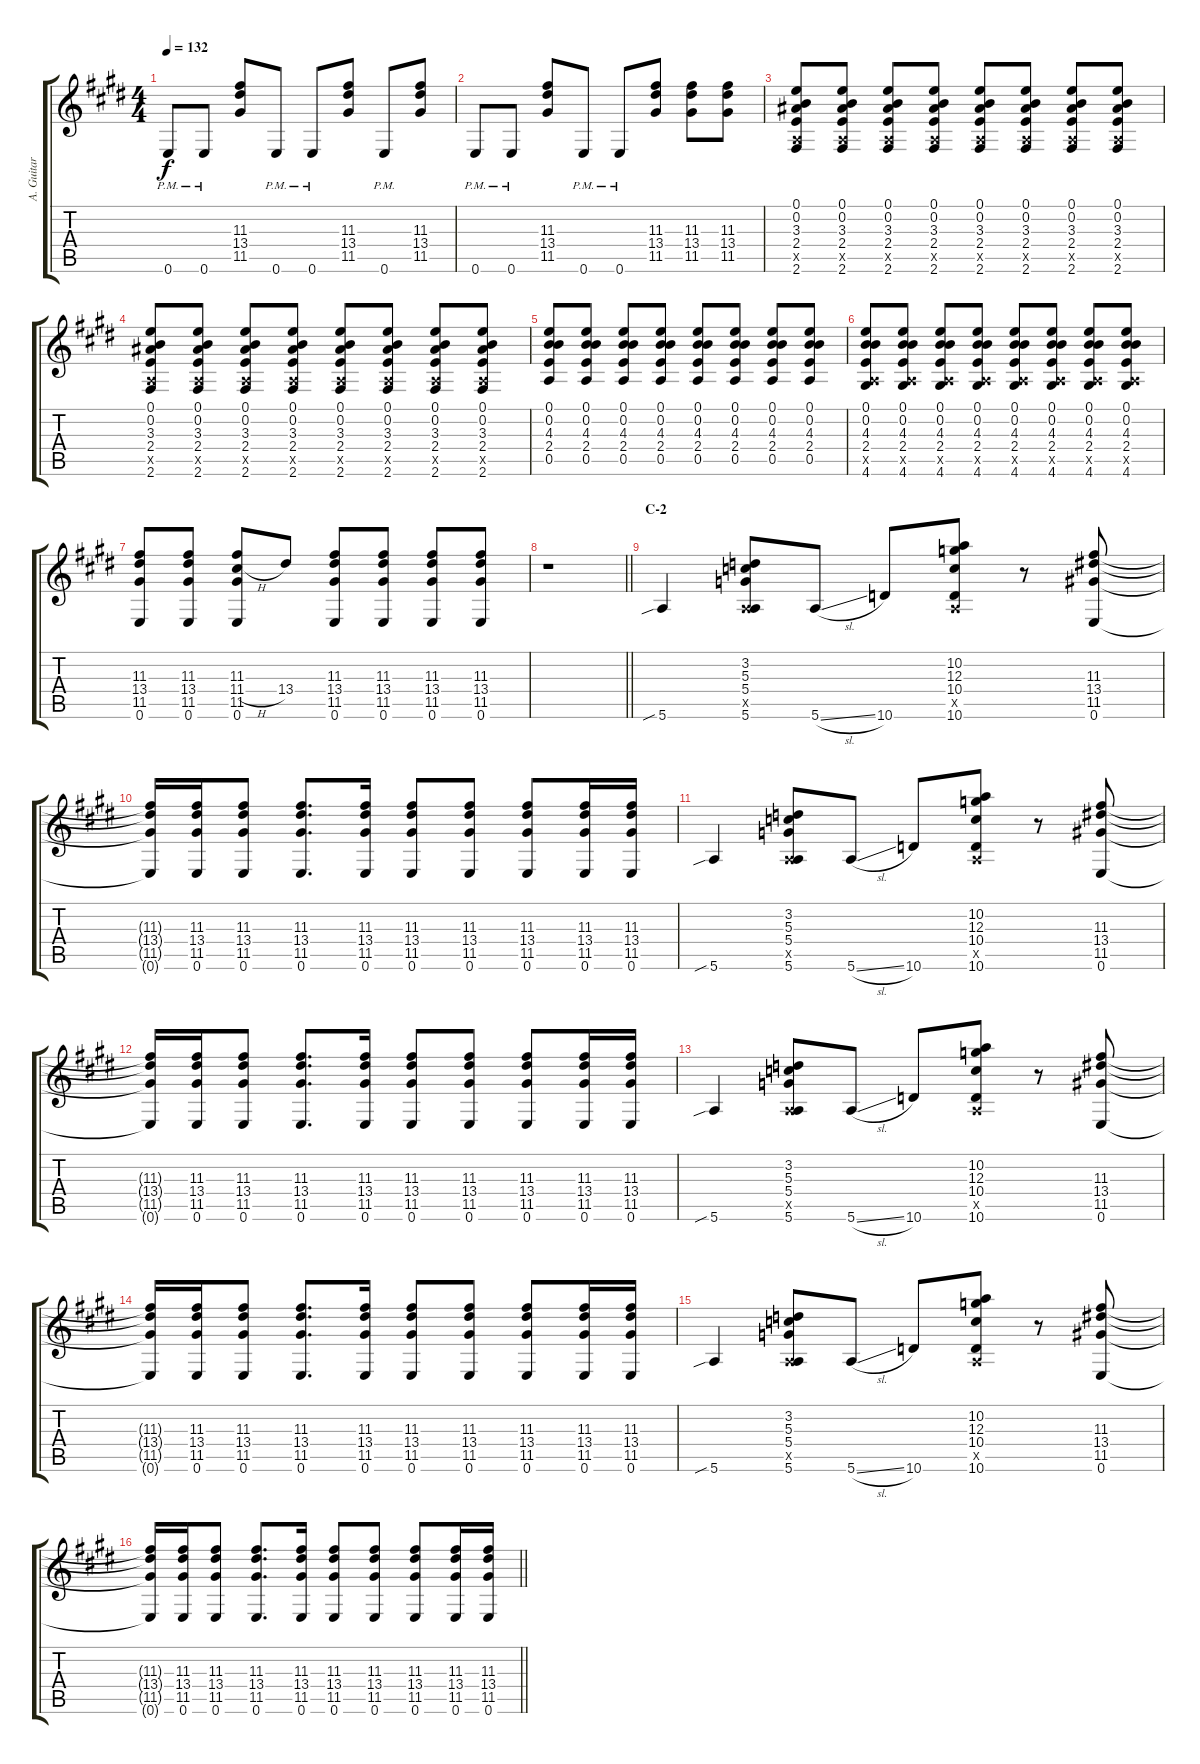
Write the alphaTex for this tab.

\track ("A. Guitar" "A. Guitar") {instrument acousticguitarsteel}
\staff {score tabs}
\tuning (E4 B3 G3 D3 A2 E2) {hide}
\ts (4 4)
\tempo 132
\clef g2
\ks e
0.6{pm}.8{dy f} 0.6{pm}.8 (11.3 13.4 11.5).8 0.6{pm}.8 0.6{pm}.8 (11.3 13.4 11.5).8 0.6{pm}.8 (11.3 13.4 11.5).8 |
0.6{pm}.8 0.6{pm}.8 (11.3 13.4 11.5).8 0.6{pm}.8 0.6{pm}.8 (11.3 13.4 11.5).8 (11.3 13.4 11.5).8 (11.3 13.4 11.5).8 |
(0.1 0.2 3.3 2.4 0.5{x} 2.6).8 (0.1 0.2 3.3 2.4 0.5{x} 2.6).8 (0.1 0.2 3.3 2.4 0.5{x} 2.6).8 (0.1 0.2 3.3 2.4 0.5{x} 2.6).8 (0.1 0.2 3.3 2.4 0.5{x} 2.6).8 (0.1 0.2 3.3 2.4 0.5{x} 2.6).8 (0.1 0.2 3.3 2.4 0.5{x} 2.6).8 (0.1 0.2 3.3 2.4 0.5{x} 2.6).8 |
(0.1 0.2 3.3 2.4 0.5{x} 2.6).8 (0.1 0.2 3.3 2.4 0.5{x} 2.6).8 (0.1 0.2 3.3 2.4 0.5{x} 2.6).8 (0.1 0.2 3.3 2.4 0.5{x} 2.6).8 (0.1 0.2 3.3 2.4 0.5{x} 2.6).8 (0.1 0.2 3.3 2.4 0.5{x} 2.6).8 (0.1 0.2 3.3 2.4 0.5{x} 2.6).8 (0.1 0.2 3.3 2.4 0.5{x} 2.6).8 |
(0.1 0.2 4.3 2.4 0.5).8 (0.1 0.2 4.3 2.4 0.5).8 (0.1 0.2 4.3 2.4 0.5).8 (0.1 0.2 4.3 2.4 0.5).8 (0.1 0.2 4.3 2.4 0.5).8 (0.1 0.2 4.3 2.4 0.5).8 (0.1 0.2 4.3 2.4 0.5).8 (0.1 0.2 4.3 2.4 0.5).8 |
(0.1 0.2 4.3 2.4 0.5{x} 4.6).8 (0.1 0.2 4.3 2.4 0.5{x} 4.6).8 (0.1 0.2 4.3 2.4 0.5{x} 4.6).8 (0.1 0.2 4.3 2.4 0.5{x} 4.6).8 (0.1 0.2 4.3 2.4 0.5{x} 4.6).8 (0.1 0.2 4.3 2.4 0.5{x} 4.6).8 (0.1 0.2 4.3 2.4 0.5{x} 4.6).8 (0.1 0.2 4.3 2.4 0.5{x} 4.6).8 |
(11.3 13.4 11.5 0.6).8 (11.3 13.4 11.5 0.6).8 (11.3 11.4{h} 11.5 0.6).8 13.4.8 (11.3 13.4 11.5 0.6).8 (11.3 13.4 11.5 0.6).8 (11.3 13.4 11.5 0.6).8 (11.3 13.4 11.5 0.6).8 |
\barLineRight lightlight
r.1 |
\section ("" "C-2")
5.6{sib}.4 (3.2 5.3 5.4 0.5{x} 5.6).8 5.6{sl}.8 10.6.8 (10.2 12.3 10.4 0.5{x} 10.6).8 r.8 (11.3 13.4 11.5 0.6).8 |
(11.3{t} 13.4{t} 11.5{t} 0.6{t}).16 (11.3 13.4 11.5 0.6).16 (11.3 13.4 11.5 0.6).8 (11.3 13.4 11.5 0.6).8{d} (11.3 13.4 11.5 0.6).16 (11.3 13.4 11.5 0.6).8 (11.3 13.4 11.5 0.6).8 (11.3 13.4 11.5 0.6).8 (11.3 13.4 11.5 0.6).16 (11.3 13.4 11.5 0.6).16 |
5.6{sib}.4 (3.2 5.3 5.4 0.5{x} 5.6).8 5.6{sl}.8 10.6.8 (10.2 12.3 10.4 0.5{x} 10.6).8 r.8 (11.3 13.4 11.5 0.6).8 |
(11.3{t} 13.4{t} 11.5{t} 0.6{t}).16 (11.3 13.4 11.5 0.6).16 (11.3 13.4 11.5 0.6).8 (11.3 13.4 11.5 0.6).8{d} (11.3 13.4 11.5 0.6).16 (11.3 13.4 11.5 0.6).8 (11.3 13.4 11.5 0.6).8 (11.3 13.4 11.5 0.6).8 (11.3 13.4 11.5 0.6).16 (11.3 13.4 11.5 0.6).16 |
5.6{sib}.4 (3.2 5.3 5.4 0.5{x} 5.6).8 5.6{sl}.8 10.6.8 (10.2 12.3 10.4 0.5{x} 10.6).8 r.8 (11.3 13.4 11.5 0.6).8 |
(11.3{t} 13.4{t} 11.5{t} 0.6{t}).16 (11.3 13.4 11.5 0.6).16 (11.3 13.4 11.5 0.6).8 (11.3 13.4 11.5 0.6).8{d} (11.3 13.4 11.5 0.6).16 (11.3 13.4 11.5 0.6).8 (11.3 13.4 11.5 0.6).8 (11.3 13.4 11.5 0.6).8 (11.3 13.4 11.5 0.6).16 (11.3 13.4 11.5 0.6).16 |
5.6{sib}.4 (3.2 5.3 5.4 0.5{x} 5.6).8 5.6{sl}.8 10.6.8 (10.2 12.3 10.4 0.5{x} 10.6).8 r.8 (11.3 13.4 11.5 0.6).8 |
\barLineRight lightlight
(11.3{t} 13.4{t} 11.5{t} 0.6{t}).16 (11.3 13.4 11.5 0.6).16 (11.3 13.4 11.5 0.6).8 (11.3 13.4 11.5 0.6).8{d} (11.3 13.4 11.5 0.6).16 (11.3 13.4 11.5 0.6).8 (11.3 13.4 11.5 0.6).8 (11.3 13.4 11.5 0.6).8 (11.3 13.4 11.5 0.6).16 (11.3 13.4 11.5 0.6).16
